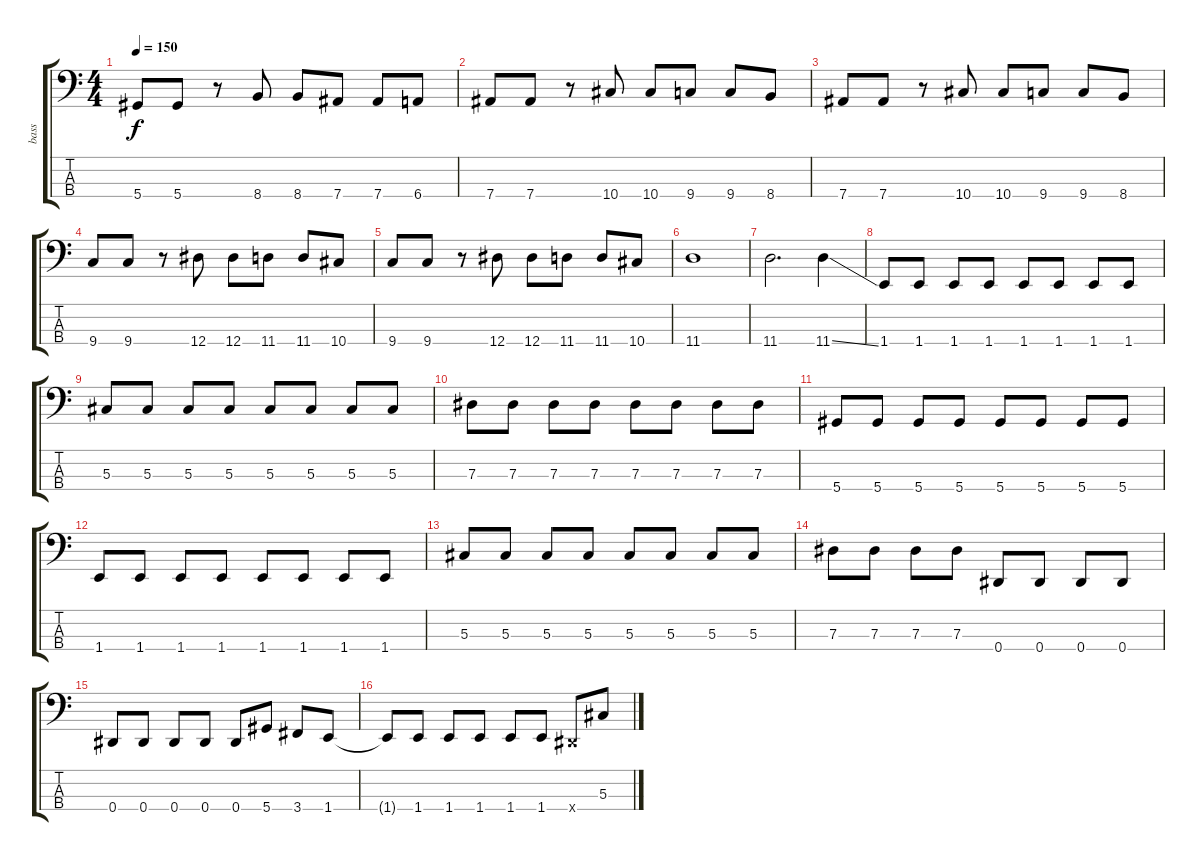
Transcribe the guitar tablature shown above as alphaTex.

\track ("bass" "bass") {instrument electricbasspick}
\staff {score tabs}
\tuning (Gb2 Db2 Ab1 Eb1) {hide}
\ts (4 4)
\tempo 150
\clef f4
\ks c
5.4.8{dy f} 5.4.8 r.8 8.4.8 8.4.8 7.4.8 7.4.8 6.4.8 |
7.4.8 7.4.8 r.8 10.4.8 10.4.8 9.4.8 9.4.8 8.4.8 |
7.4.8 7.4.8 r.8 10.4.8 10.4.8 9.4.8 9.4.8 8.4.8 |
9.4.8 9.4.8 r.8 12.4.8 12.4.8 11.4.8 11.4.8 10.4.8 |
9.4.8 9.4.8 r.8 12.4.8 12.4.8 11.4.8 11.4.8 10.4.8 |
11.4.1 |
11.4.2{d} 11.4{ss}.4 |
1.4.8 1.4.8 1.4.8 1.4.8 1.4.8 1.4.8 1.4.8 1.4.8 |
5.3.8 5.3.8 5.3.8 5.3.8 5.3.8 5.3.8 5.3.8 5.3.8 |
7.3.8 7.3.8 7.3.8 7.3.8 7.3.8 7.3.8 7.3.8 7.3.8 |
5.4.8 5.4.8 5.4.8 5.4.8 5.4.8 5.4.8 5.4.8 5.4.8 |
1.4.8 1.4.8 1.4.8 1.4.8 1.4.8 1.4.8 1.4.8 1.4.8 |
5.3.8 5.3.8 5.3.8 5.3.8 5.3.8 5.3.8 5.3.8 5.3.8 |
7.3.8 7.3.8 7.3.8 7.3.8 0.4.8 0.4.8 0.4.8 0.4.8 |
0.4.8 0.4.8 0.4.8 0.4.8 0.4.8 5.4.8 3.4.8 1.4.8 |
1.4{t}.8 1.4.8 1.4.8 1.4.8 1.4.8 1.4.8 0.4{x}.8 5.3.8
